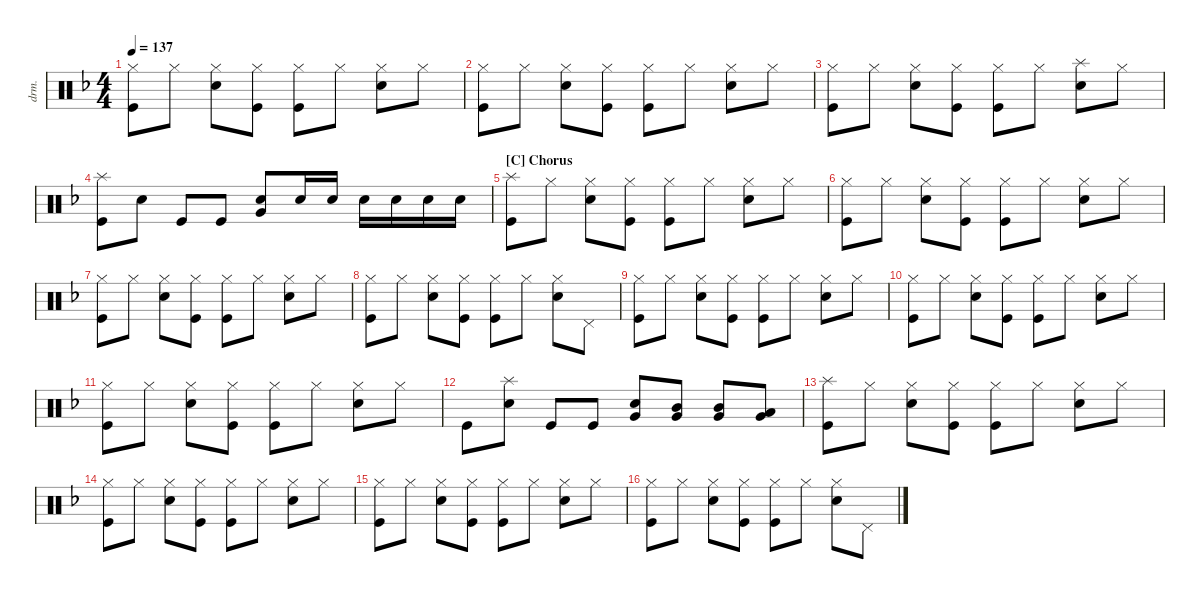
\defaultSystemsLayout 4
\hideDynamics
\bracketExtendMode nobrackets
\otherSystemsTrackNameOrientation horizontal
\track ("Drumkit" "drm.") {defaultSystemsLayout 4 instrument percussion}
\staff {score}
\articulation defaults
\ts (4 4)
\tempo 137
\clef neutral
\ks f
("Kick (hit)" "Hi-Hat (closed)").8{dy mf} "Hi-Hat (closed)".8 ("Hi-Hat (closed)" "Snare (hit) 2").8 ("Hi-Hat (closed)" "Kick (hit)").8 ("Hi-Hat (closed)" "Kick (hit)").8 "Hi-Hat (closed)".8 ("Hi-Hat (closed)" "Snare (hit) 2").8 "Hi-Hat (closed)".8 |
("Kick (hit)" "Hi-Hat (closed)").8 "Hi-Hat (closed)".8 ("Hi-Hat (closed)" "Snare (hit) 2").8 ("Hi-Hat (closed)" "Kick (hit)").8 ("Hi-Hat (closed)" "Kick (hit)").8 "Hi-Hat (closed)".8 ("Hi-Hat (closed)" "Snare (hit) 2").8 "Hi-Hat (closed)".8 |
("Kick (hit)" "Hi-Hat (closed)").8 "Hi-Hat (closed)".8 ("Hi-Hat (closed)" "Snare (hit) 2").8 ("Hi-Hat (closed)" "Kick (hit)").8 ("Hi-Hat (closed)" "Kick (hit)").8 "Hi-Hat (closed)".8 ("Snare (hit) 2" "Splash (hit)").8 "Hi-Hat (closed)".8 |
("Kick (hit)" "Splash (hit)").8 "Snare (hit) 2".8 "Kick (hit)".8 "Kick (hit)".8 ("Snare (hit) 2" "Very Low Tom (hit)").8 "Snare (hit) 2".16 "Snare (hit) 2".16 "Snare (hit) 2".16 "Snare (hit) 2".16 "Snare (hit) 2".16 "Snare (hit) 2".16 |
\section ("C" "Chorus")
("Kick (hit)" "Splash (hit)").8 "Hi-Hat (closed)".8 ("Hi-Hat (closed)" "Snare (hit) 2").8 ("Hi-Hat (closed)" "Kick (hit)").8 ("Hi-Hat (closed)" "Kick (hit)").8 "Hi-Hat (closed)".8 ("Hi-Hat (closed)" "Snare (hit) 2").8 "Hi-Hat (closed)".8 |
("Kick (hit)" "Hi-Hat (closed)").8 "Hi-Hat (closed)".8 ("Hi-Hat (closed)" "Snare (hit) 2").8 ("Hi-Hat (closed)" "Kick (hit)").8 ("Hi-Hat (closed)" "Kick (hit)").8 "Hi-Hat (closed)".8 ("Hi-Hat (closed)" "Snare (hit) 2").8 "Hi-Hat (closed)".8 |
("Kick (hit)" "Hi-Hat (closed)").8 "Hi-Hat (closed)".8 ("Hi-Hat (closed)" "Snare (hit) 2").8 ("Hi-Hat (closed)" "Kick (hit)").8 ("Hi-Hat (closed)" "Kick (hit)").8 "Hi-Hat (closed)".8 ("Hi-Hat (closed)" "Snare (hit) 2").8 "Hi-Hat (closed)".8 |
("Kick (hit)" "Hi-Hat (closed)").8 "Hi-Hat (closed)".8 ("Hi-Hat (closed)" "Snare (hit) 2").8 ("Hi-Hat (closed)" "Kick (hit)").8 ("Hi-Hat (closed)" "Kick (hit)").8 "Hi-Hat (closed)".8 ("Hi-Hat (closed)" "Snare (hit) 2").8 "Pedal Hi-Hat (hit)".8 |
("Kick (hit)" "Hi-Hat (closed)").8 "Hi-Hat (closed)".8 ("Hi-Hat (closed)" "Snare (hit) 2").8 ("Hi-Hat (closed)" "Kick (hit)").8 ("Hi-Hat (closed)" "Kick (hit)").8 "Hi-Hat (closed)".8 ("Hi-Hat (closed)" "Snare (hit) 2").8 "Hi-Hat (closed)".8 |
("Kick (hit)" "Hi-Hat (closed)").8 "Hi-Hat (closed)".8 ("Hi-Hat (closed)" "Snare (hit) 2").8 ("Hi-Hat (closed)" "Kick (hit)").8 ("Hi-Hat (closed)" "Kick (hit)").8 "Hi-Hat (closed)".8 ("Hi-Hat (closed)" "Snare (hit) 2").8 "Hi-Hat (closed)".8 |
("Kick (hit)" "Hi-Hat (closed)").8 "Hi-Hat (closed)".8 ("Hi-Hat (closed)" "Snare (hit) 2").8 ("Hi-Hat (closed)" "Kick (hit)").8 ("Hi-Hat (closed)" "Kick (hit)").8 "Hi-Hat (closed)".8 ("Hi-Hat (closed)" "Snare (hit) 2").8 "Hi-Hat (closed)".8 |
"Kick (hit)".8 ("Snare (hit) 2" "Splash (hit)").8 "Kick (hit)".8 "Kick (hit)".8 ("Very Low Tom (hit)" "Snare (hit) 2").8 ("Mid Tom (hit)" "Very Low Tom (hit)").8 ("Mid Tom (hit)" "Very Low Tom (hit)").8 ("Low Tom (hit)" "Very Low Tom (hit)").8 |
("Kick (hit)" "Splash (hit)").8 "Hi-Hat (closed)".8 ("Hi-Hat (closed)" "Snare (hit) 2").8 ("Hi-Hat (closed)" "Kick (hit)").8 ("Hi-Hat (closed)" "Kick (hit)").8 "Hi-Hat (closed)".8 ("Hi-Hat (closed)" "Snare (hit) 2").8 "Hi-Hat (closed)".8 |
("Kick (hit)" "Hi-Hat (closed)").8 "Hi-Hat (closed)".8 ("Hi-Hat (closed)" "Snare (hit) 2").8 ("Hi-Hat (closed)" "Kick (hit)").8 ("Hi-Hat (closed)" "Kick (hit)").8 "Hi-Hat (closed)".8 ("Hi-Hat (closed)" "Snare (hit) 2").8 "Hi-Hat (closed)".8 |
("Kick (hit)" "Hi-Hat (closed)").8 "Hi-Hat (closed)".8 ("Hi-Hat (closed)" "Snare (hit) 2").8 ("Hi-Hat (closed)" "Kick (hit)").8 ("Hi-Hat (closed)" "Kick (hit)").8 "Hi-Hat (closed)".8 ("Hi-Hat (closed)" "Snare (hit) 2").8 "Hi-Hat (closed)".8 |
("Kick (hit)" "Hi-Hat (closed)").8 "Hi-Hat (closed)".8 ("Hi-Hat (closed)" "Snare (hit) 2").8 ("Hi-Hat (closed)" "Kick (hit)").8 ("Hi-Hat (closed)" "Kick (hit)").8 "Hi-Hat (closed)".8 ("Hi-Hat (closed)" "Snare (hit) 2").8 "Pedal Hi-Hat (hit)".8
